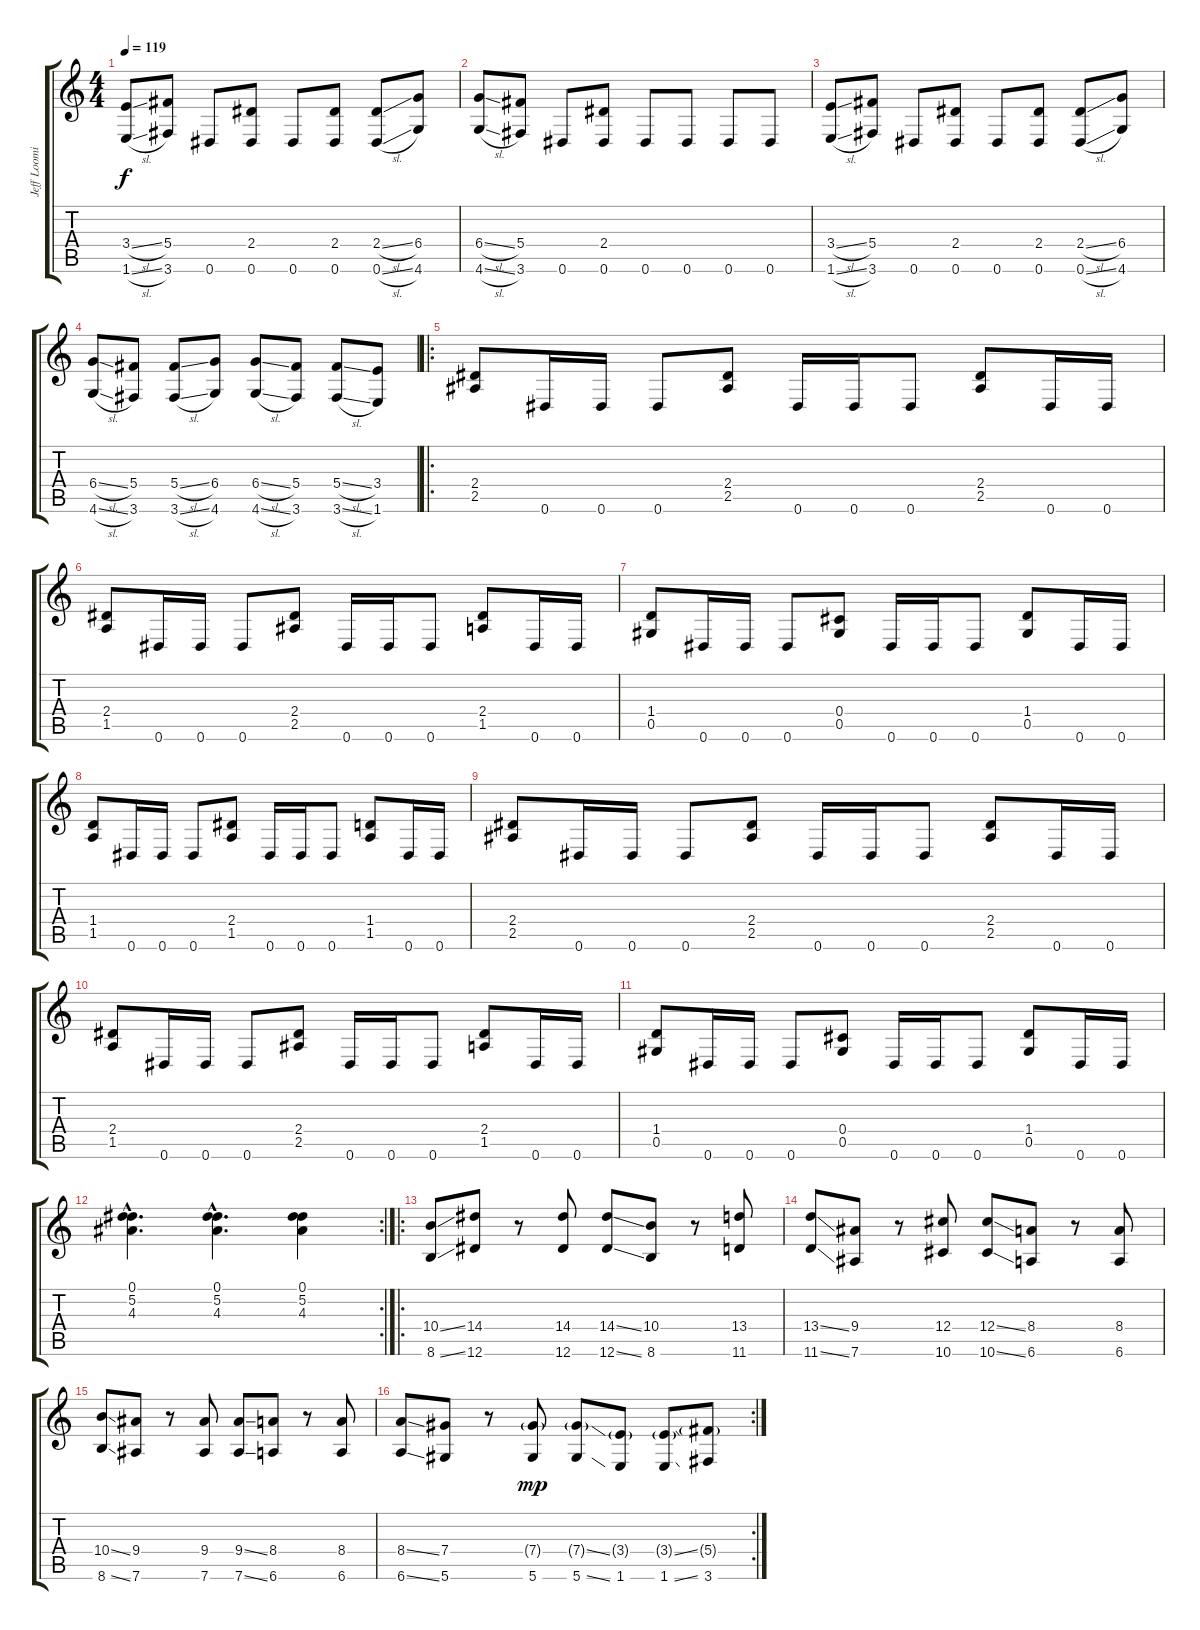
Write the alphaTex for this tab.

\track ("Jeff Loomis Rhythm" "Jeff Loomi") {instrument distortionguitar}
\staff {score tabs}
\tuning (Eb4 Bb3 Gb3 Db3 Ab2 Eb2) {hide}
\ts (4 4)
\tempo 119
\clef g2
\ks c
(3.4{sl} 1.6{sl}).8{dy f} (5.4 3.6).8 0.6.8 (2.4 0.6).8 0.6.8 (2.4 0.6).8 (2.4{sl} 0.6{sl}).8 (6.4 4.6).8 |
(6.4{sl} 4.6{sl}).8 (5.4 3.6).8 0.6.8 (2.4 0.6).8 0.6.8 0.6.8 0.6.8 0.6.8 |
(3.4{sl} 1.6{sl}).8 (5.4 3.6).8 0.6.8 (2.4 0.6).8 0.6.8 (2.4 0.6).8 (2.4{sl} 0.6{sl}).8 (6.4 4.6).8 |
(6.4{sl} 4.6{sl}).8 (5.4 3.6).8 (5.4{sl} 3.6{sl}).8 (6.4 4.6).8 (6.4{sl} 4.6{sl}).8 (5.4 3.6).8 (5.4{sl} 3.6{sl}).8 (3.4 1.6).8 |
\ro
(2.4 2.5).8 0.6.16 0.6.16 0.6.8 (2.4 2.5).8 0.6.16 0.6.16 0.6.8 (2.4 2.5).8 0.6.16 0.6.16 |
(2.4 1.5).8 0.6.16 0.6.16 0.6.8 (2.4 2.5).8 0.6.16 0.6.16 0.6.8 (2.4 1.5).8 0.6.16 0.6.16 |
(1.4 0.5).8 0.6.16 0.6.16 0.6.8 (0.4 0.5).8 0.6.16 0.6.16 0.6.8 (1.4 0.5).8 0.6.16 0.6.16 |
(1.4 1.5).8 0.6.16 0.6.16 0.6.8 (2.4 1.5).8 0.6.16 0.6.16 0.6.8 (1.4 1.5).8 0.6.16 0.6.16 |
(2.4 2.5).8 0.6.16 0.6.16 0.6.8 (2.4 2.5).8 0.6.16 0.6.16 0.6.8 (2.4 2.5).8 0.6.16 0.6.16 |
(2.4 1.5).8 0.6.16 0.6.16 0.6.8 (2.4 2.5).8 0.6.16 0.6.16 0.6.8 (2.4 1.5).8 0.6.16 0.6.16 |
(1.4 0.5).8 0.6.16 0.6.16 0.6.8 (0.4 0.5).8 0.6.16 0.6.16 0.6.8 (1.4 0.5).8 0.6.16 0.6.16 |
\rc 2
(0.1{hac} 5.2{hac} 4.3{hac}).4{d} (0.1{hac} 5.2{hac} 4.3{hac}).4{d} (0.1 5.2 4.3).4 |
\ro
(10.4{ss} 8.6{ss}).8 (14.4 12.6).8 r.8 (14.4 12.6).8 (14.4{ss} 12.6{ss}).8 (10.4 8.6).8 r.8 (13.4 11.6).8 |
(13.4{ss} 11.6{ss}).8 (9.4 7.6).8 r.8 (12.4 10.6).8 (12.4{ss} 10.6{ss}).8 (8.4 6.6).8 r.8 (8.4 6.6).8 |
(10.4{ss} 8.6{ss}).8 (9.4 7.6).8 r.8 (9.4 7.6).8 (9.4{ss} 7.6{ss}).8 (8.4 6.6).8 r.8 (8.4 6.6).8 |
\rc 2
(8.4{ss} 6.6{ss}).8 (7.4 5.6).8 r.8 (7.4{g} 5.6).8{dy mp} (7.4{ss g} 5.6{ss}).8 (3.4{g} 1.6).8 (3.4{ss g} 1.6{ss}).8 (5.4{g} 3.6).8
